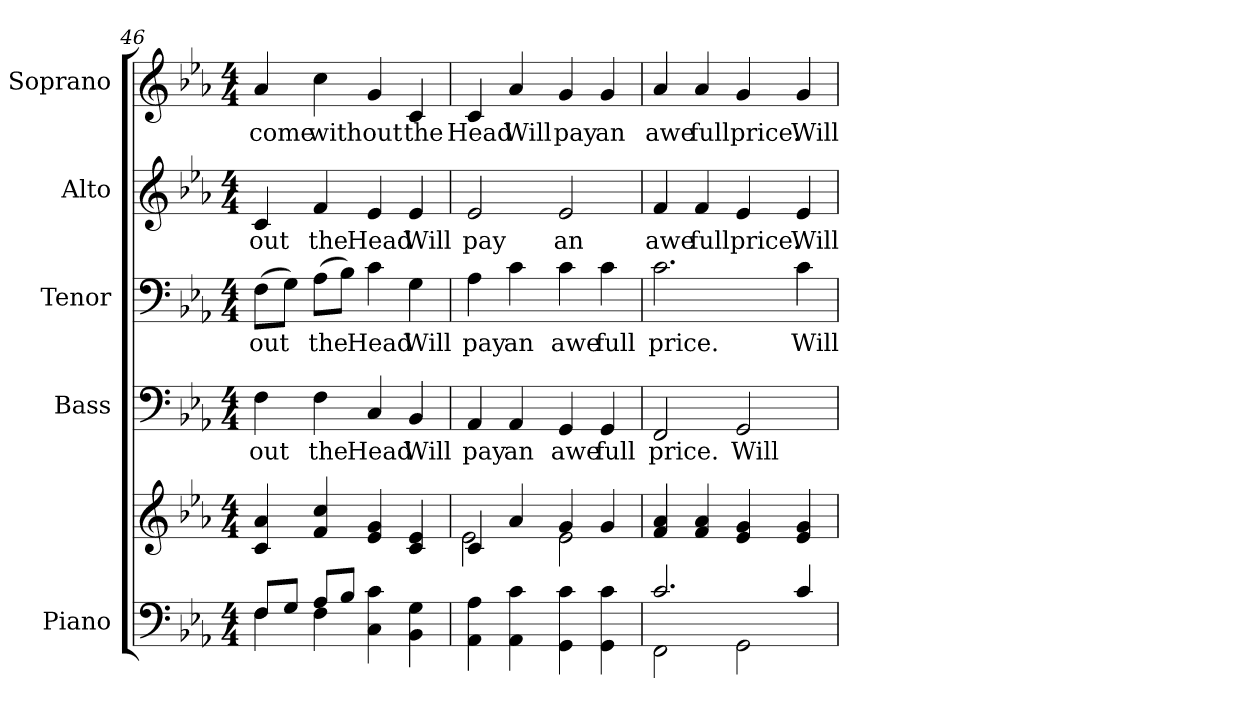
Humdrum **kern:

**kern	**kern	**kern	**text	**kern	**text	**kern	**text	**kern	**text
*part5	*part5	*part4	*part4	*part3	*part3	*part2	*part2	*part1	*part1
*staff6	*staff5	*staff4	*staff4	*staff3	*staff3	*staff2	*staff2	*staff1	*staff1
*I"Piano	*	*I"Bass	*	*I"Tenor	*	*I"Alto	*	*I"Soprano	*
*I'Pno.	*	*I'B.	*	*I'T.	*	*I'A.	*	*I'S.	*
!!LO:PB:g=z
*clefF4	*clefG2	*clefF4	*	*clefF4	*	*clefG2	*	*clefG2	*
*k[b-e-a-]	*k[b-e-a-]	*k[b-e-a-]	*	*k[b-e-a-]	*	*k[b-e-a-]	*	*k[b-e-a-]	*
*E-:	*E-:	*E-:	*	*E-:	*	*E-:	*	*E-:	*
*M4/4	*M4/4	*M4/4	*	*M4/4	*	*M4/4	*	*M4/4	*
=46	=46	=46	=46	=46	=46	=46	=46	=46	=46
*^	*	*	*	*	*	*	*	*	*
!	!	!	!	!LO:LY:b:color=#000000	!	!	!	!	!	!
!	!	!	!	!	!	!LO:LY:b:color=#000000	!	!	!	!
!	!	!	!	!	!	!	!	!LO:LY:b:color=#000000	!	!
!	!	!	!	!	!	!	!	!	!	!LO:LY:b:color=#000000
8Fi/L	4Fi\	4ci/ 4a-i	4Fi\	out	(8Fi\L	out	4ci/	out	4a-i/	come
8Gi/J	.	.	.	.	8Gi\J)	.	.	.	.	.
!	!	!	!	!LO:LY:b:color=#000000	!	!	!	!	!	!
!	!	!	!	!	!	!LO:LY:b:color=#000000	!	!	!	!
!	!	!	!	!	!	!	!	!LO:LY:b:color=#000000	!	!
!	!	!	!	!	!	!	!	!	!	!LO:LY:b:color=#000000
8A-i/L	4Fi\	4fi/ 4cci	4Fi\	the	(8A-i\L	the	4fi/	the	4cci\	with
8B-i/J	.	.	.	.	8B-i\J)	.	.	.	.	.
!	!	!	!	!LO:LY:b:color=#000000	!	!	!	!	!	!
!	!	!	!	!	!	!LO:LY:b:color=#000000	!	!	!	!
!	!	!	!	!	!	!	!	!LO:LY:b:color=#000000	!	!
!	!	!	!	!	!	!	!	!	!	!LO:LY:b:color=#000000
4Ci\ 4ci	2ryy	4e-i/ 4gi	4Ci/	Head	4ci\	Head	4e-i/	Head	4gi/	out
!	!	!	!	!LO:LY:b:color=#000000	!	!	!	!	!	!
!	!	!	!	!	!	!LO:LY:b:color=#000000	!	!	!	!
!	!	!	!	!	!	!	!	!LO:LY:b:color=#000000	!	!
!	!	!	!	!	!	!	!	!	!	!LO:LY:b:color=#000000
4BB-i\ 4Gi	.	4ci/ 4e-i	4BB-i/	Will	4Gi\	Will	4e-i/	Will	4ci/	the
*v	*v	*	*	*	*	*	*	*	*	*
=47	=47	=47	=47	=47	=47	=47	=47	=47	=47
*	*^	*	*	*	*	*	*	*	*
!	!	!	!	!LO:LY:b:color=#000000	!	!	!	!	!	!
!	!	!	!	!	!	!LO:LY:b:color=#000000	!	!	!	!
!	!	!	!	!	!	!	!	!LO:LY:b:color=#000000	!	!
!	!	!	!	!	!	!	!	!	!	!LO:LY:b:color=#000000
4AA-i\ 4A-i	4ci/	2e-i\	4AA-i/	pay	4A-i\	pay	2e-i/	pay	4ci/	Head
!	!	!	!	!LO:LY:b:color=#000000	!	!	!	!	!	!
!	!	!	!	!	!	!LO:LY:b:color=#000000	!	!	!	!
!	!	!	!	!	!	!	!	!	!	!LO:LY:b:color=#000000
4AA-i\ 4ci	4a-i/	.	4AA-i/	an	4ci\	an	.	.	4a-i/	Will
!	!	!	!	!LO:LY:b:color=#000000	!	!	!	!	!	!
!	!	!	!	!	!	!LO:LY:b:color=#000000	!	!	!	!
!	!	!	!	!	!	!	!	!LO:LY:b:color=#000000	!	!
!	!	!	!	!	!	!	!	!	!	!LO:LY:b:color=#000000
4GGi\ 4ci	4gi/	2e-i\	4GGi/	awe	4ci\	awe	2e-i/	an	4gi/	pay
!	!	!	!	!LO:LY:b:color=#000000	!	!	!	!	!	!
!	!	!	!	!	!	!LO:LY:b:color=#000000	!	!	!	!
!	!	!	!	!	!	!	!	!	!	!LO:LY:b:color=#000000
4GGi\ 4ci	4gi/	.	4GGi/	full	4ci\	full	.	.	4gi/	an
*	*v	*v	*	*	*	*	*	*	*	*
!!LO:PB:g=z
=48	=48	=48	=48	=48	=48	=48	=48	=48	=48
*^	*	*	*	*	*	*	*	*	*
!	!	!	!	!LO:LY:b:color=#000000	!	!	!	!	!	!
!	!	!	!	!	!	!LO:LY:b:color=#000000	!	!	!	!
!	!	!	!	!	!	!	!	!LO:LY:b:color=#000000	!	!
!	!	!	!	!	!	!	!	!	!	!LO:LY:b:color=#000000
2.ci/	2FFi\	4fi/ 4a-i	2FFi/	price.	2.ci\	price.	4fi/	awe	4a-i/	awe
!	!	!	!	!	!	!	!	!LO:LY:b:color=#000000	!	!
!	!	!	!	!	!	!	!	!	!	!LO:LY:b:color=#000000
.	.	4fi/ 4a-i	.	.	.	.	4fi/	full	4a-i/	full
!	!	!	!	!LO:LY:b:color=#000000	!	!	!	!	!	!
!	!	!	!	!	!	!	!	!LO:LY:b:color=#000000	!	!
!	!	!	!	!	!	!	!	!	!	!LO:LY:b:color=#000000
.	2GGi\	4e-i/ 4gi	2GGi/	Will	.	.	4e-i/	price.	4gi/	price.
!	!	!	!	!	!	!LO:LY:b:color=#000000	!	!	!	!
!	!	!	!	!	!	!	!	!LO:LY:b:color=#000000	!	!
!	!	!	!	!	!	!	!	!	!	!LO:LY:b:color=#000000
4ci/	.	4e-i/ 4gi	.	.	4ci\	Will	4e-i/	Will	4gi/	Will
*v	*v	*	*	*	*	*	*	*	*	*
=	=	=	=	=	=	=	=	=	=
*-	*-	*-	*-	*-	*-	*-	*-	*-	*-
